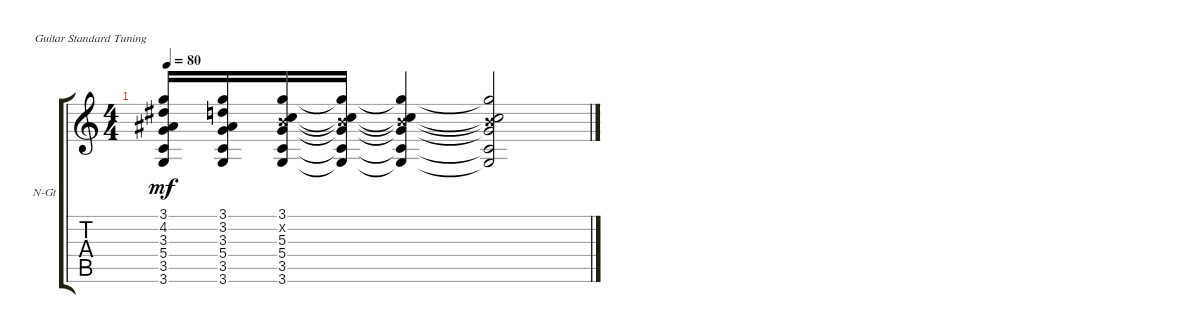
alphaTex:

\defaultSystemsLayout 4
\bracketExtendMode groupsimilarinstruments
\firstSystemTrackNameOrientation horizontal
\otherSystemsTrackNameOrientation horizontal
\track ("Nylon Guitar" "N-Gt") {instrument acousticguitarnylon}
\staff {score tabs}
\tuning (E4 B3 G3 D3 A2 E2)
\ts (4 4)
\tempo 80
\clef g2
\scale
0.431314
\ks c
(4.2 3.3 3.5 5.4 3.6 3.1).16{dy mf} (3.2 3.3 3.5 5.4 3.6 3.1).16 (5.3 3.5 5.4 3.6 3.1 0.2{x}).16 (5.3{t} 3.5{t} 5.4{t} 3.6{t} 3.1{t} 0.2{x t}).16 (5.3{t} 3.5{t} 5.4{t} 3.6{t} 3.1{t} 0.2{x t}).4 (5.3{t} 3.5{t} 5.4{t} 3.6{t} 3.1{t} 0.2{x t}).2
